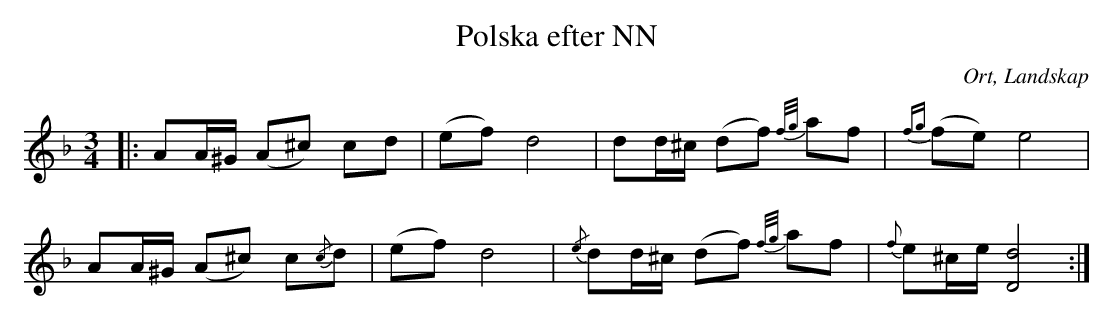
X:1
T:Polska efter NN
O:Ort, Landskap
M:3/4
L:1/8
K:Dm
|: AA/^G/ (A^c) cd|(ef) d4|dd/^c/ (df) {f/g/}af|{fg}(fe) e4|
AA/^G/ (A^c) c{/c}d|(ef) d4|{/e}dd/^c/ (df) {f/g/}af|{f}e^c/e/ [D4d4]:|
